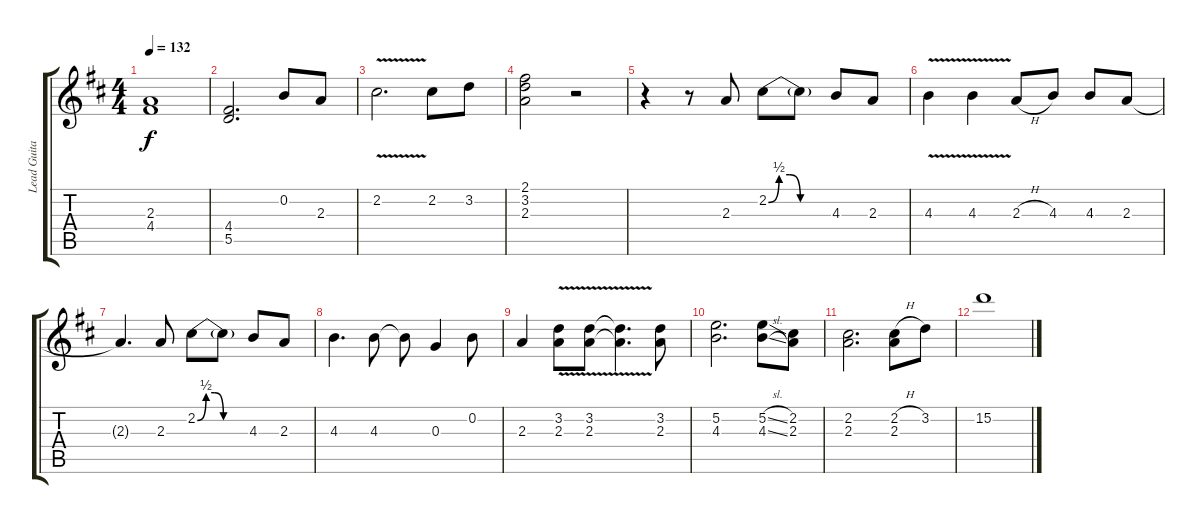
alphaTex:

\track ("Lead Guitar 2" "Lead Guita") {instrument distortionguitar}
\staff {score tabs}
\tuning (E4 B3 G3 D3 A2 D2) {hide}
\ts (4 4)
\tempo 132
\clef g2
\ks d
(2.3 4.4).1{dy f} |
(4.4 5.5).2{d} 0.2.8 2.3.8 |
2.2{v}.2{d} 2.2.8 3.2.8 |
(2.1 3.2 2.3).2 r.2 |
r.4 r.8 2.3.8 2.2{be (custom 0 0 10 2 20 2 30 0 60 0)}.8 2.2{t}.8 4.3.8 2.3.8 |
4.3{v}.4 4.3{v}.4 2.3{h}.8 4.3.8 4.3.8 2.3.8 |
2.3{t}.4{d} 2.3.8 2.2{be (custom 0 0 10 2 20 2 30 0 60 0)}.8 2.2{t}.8 4.3.8 2.3.8 |
4.3.4{d} 4.3.8 4.3{t}.8 0.3.4 0.2.8 |
2.3.4 (3.2{v} 2.3{v}).8 (3.2{v} 2.3{v}).8 (3.2{t} 2.3{t}).4{d} (3.2 2.3).8 |
(5.2 4.3).2{d} (5.2{sl} 4.3{sl}).8 (2.2 2.3).8 |
(2.2 2.3).2{d} (2.2{h} 2.3).8 3.2.8 |
15.2.1
